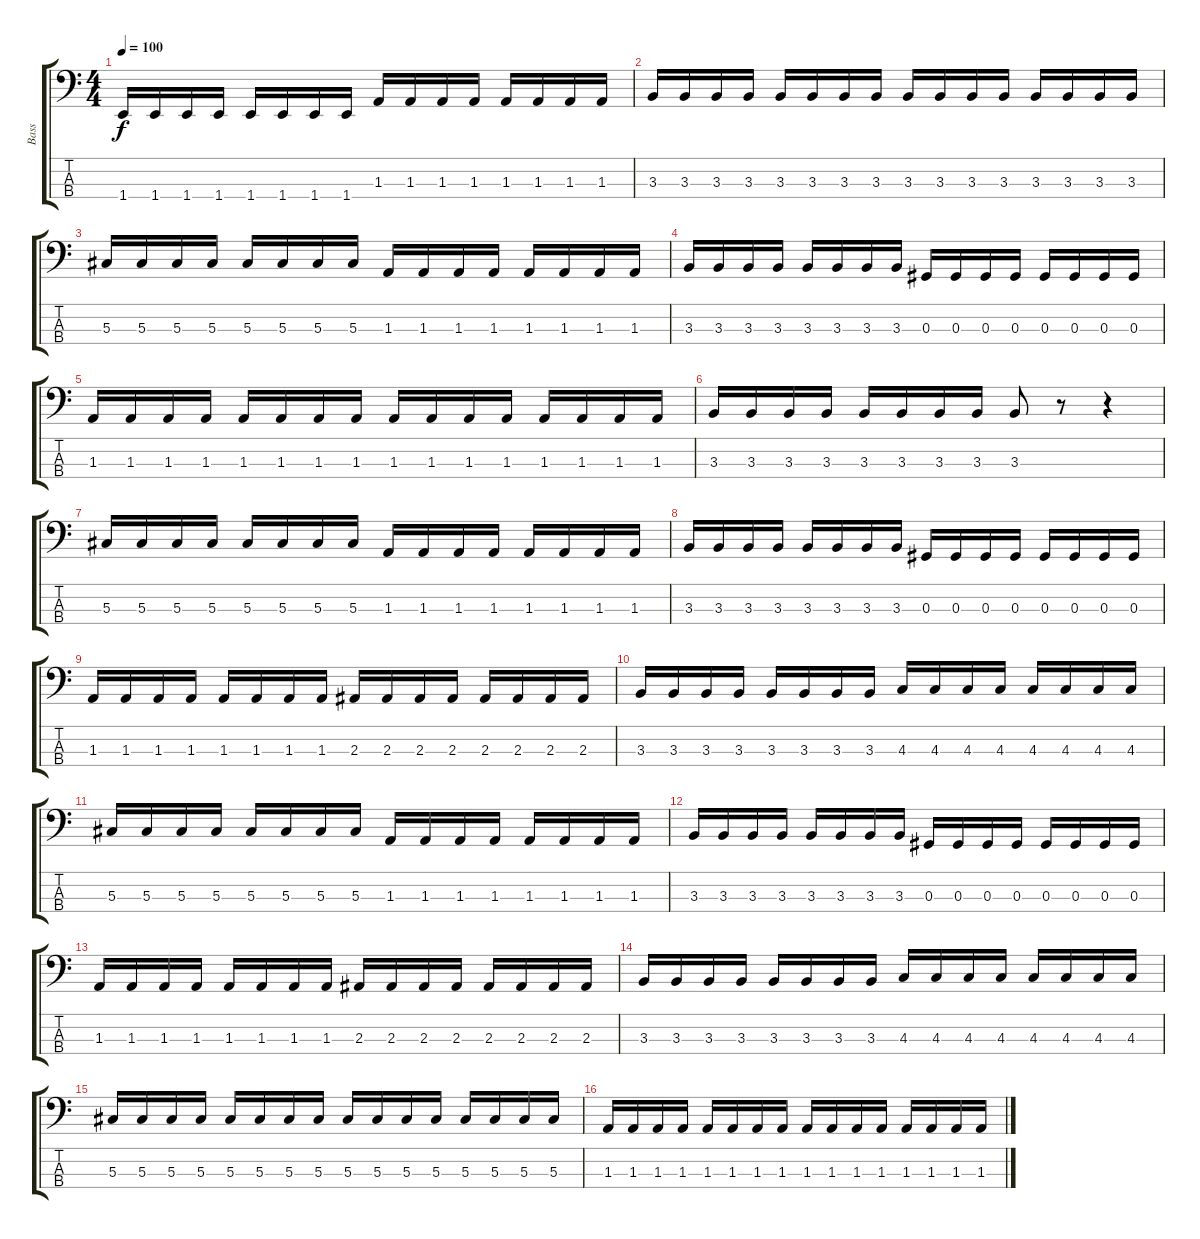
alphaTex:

\track ("Bass" "Bass") {instrument electricbassfinger}
\staff {score tabs}
\tuning (Gb2 Db2 Ab1 Eb1) {hide}
\ts (4 4)
\tempo 100
\clef f4
\ks c
1.4.16{dy f} 1.4.16 1.4.16 1.4.16 1.4.16 1.4.16 1.4.16 1.4.16 1.3.16 1.3.16 1.3.16 1.3.16 1.3.16 1.3.16 1.3.16 1.3.16 |
3.3.16 3.3.16 3.3.16 3.3.16 3.3.16 3.3.16 3.3.16 3.3.16 3.3.16 3.3.16 3.3.16 3.3.16 3.3.16 3.3.16 3.3.16 3.3.16 |
5.3.16 5.3.16 5.3.16 5.3.16 5.3.16 5.3.16 5.3.16 5.3.16 1.3.16 1.3.16 1.3.16 1.3.16 1.3.16 1.3.16 1.3.16 1.3.16 |
3.3.16 3.3.16 3.3.16 3.3.16 3.3.16 3.3.16 3.3.16 3.3.16 0.3.16 0.3.16 0.3.16 0.3.16 0.3.16 0.3.16 0.3.16 0.3.16 |
1.3.16 1.3.16 1.3.16 1.3.16 1.3.16 1.3.16 1.3.16 1.3.16 1.3.16 1.3.16 1.3.16 1.3.16 1.3.16 1.3.16 1.3.16 1.3.16 |
3.3.16 3.3.16 3.3.16 3.3.16 3.3.16 3.3.16 3.3.16 3.3.16 3.3.8 r.8 r.4 |
5.3.16 5.3.16 5.3.16 5.3.16 5.3.16 5.3.16 5.3.16 5.3.16 1.3.16 1.3.16 1.3.16 1.3.16 1.3.16 1.3.16 1.3.16 1.3.16 |
3.3.16 3.3.16 3.3.16 3.3.16 3.3.16 3.3.16 3.3.16 3.3.16 0.3.16 0.3.16 0.3.16 0.3.16 0.3.16 0.3.16 0.3.16 0.3.16 |
1.3.16 1.3.16 1.3.16 1.3.16 1.3.16 1.3.16 1.3.16 1.3.16 2.3.16 2.3.16 2.3.16 2.3.16 2.3.16 2.3.16 2.3.16 2.3.16 |
3.3.16 3.3.16 3.3.16 3.3.16 3.3.16 3.3.16 3.3.16 3.3.16 4.3.16 4.3.16 4.3.16 4.3.16 4.3.16 4.3.16 4.3.16 4.3.16 |
5.3.16 5.3.16 5.3.16 5.3.16 5.3.16 5.3.16 5.3.16 5.3.16 1.3.16 1.3.16 1.3.16 1.3.16 1.3.16 1.3.16 1.3.16 1.3.16 |
3.3.16 3.3.16 3.3.16 3.3.16 3.3.16 3.3.16 3.3.16 3.3.16 0.3.16 0.3.16 0.3.16 0.3.16 0.3.16 0.3.16 0.3.16 0.3.16 |
1.3.16 1.3.16 1.3.16 1.3.16 1.3.16 1.3.16 1.3.16 1.3.16 2.3.16 2.3.16 2.3.16 2.3.16 2.3.16 2.3.16 2.3.16 2.3.16 |
3.3.16 3.3.16 3.3.16 3.3.16 3.3.16 3.3.16 3.3.16 3.3.16 4.3.16 4.3.16 4.3.16 4.3.16 4.3.16 4.3.16 4.3.16 4.3.16 |
5.3.16 5.3.16 5.3.16 5.3.16 5.3.16 5.3.16 5.3.16 5.3.16 5.3.16 5.3.16 5.3.16 5.3.16 5.3.16 5.3.16 5.3.16 5.3.16 |
1.3.16 1.3.16 1.3.16 1.3.16 1.3.16 1.3.16 1.3.16 1.3.16 1.3.16 1.3.16 1.3.16 1.3.16 1.3.16 1.3.16 1.3.16 1.3.16
